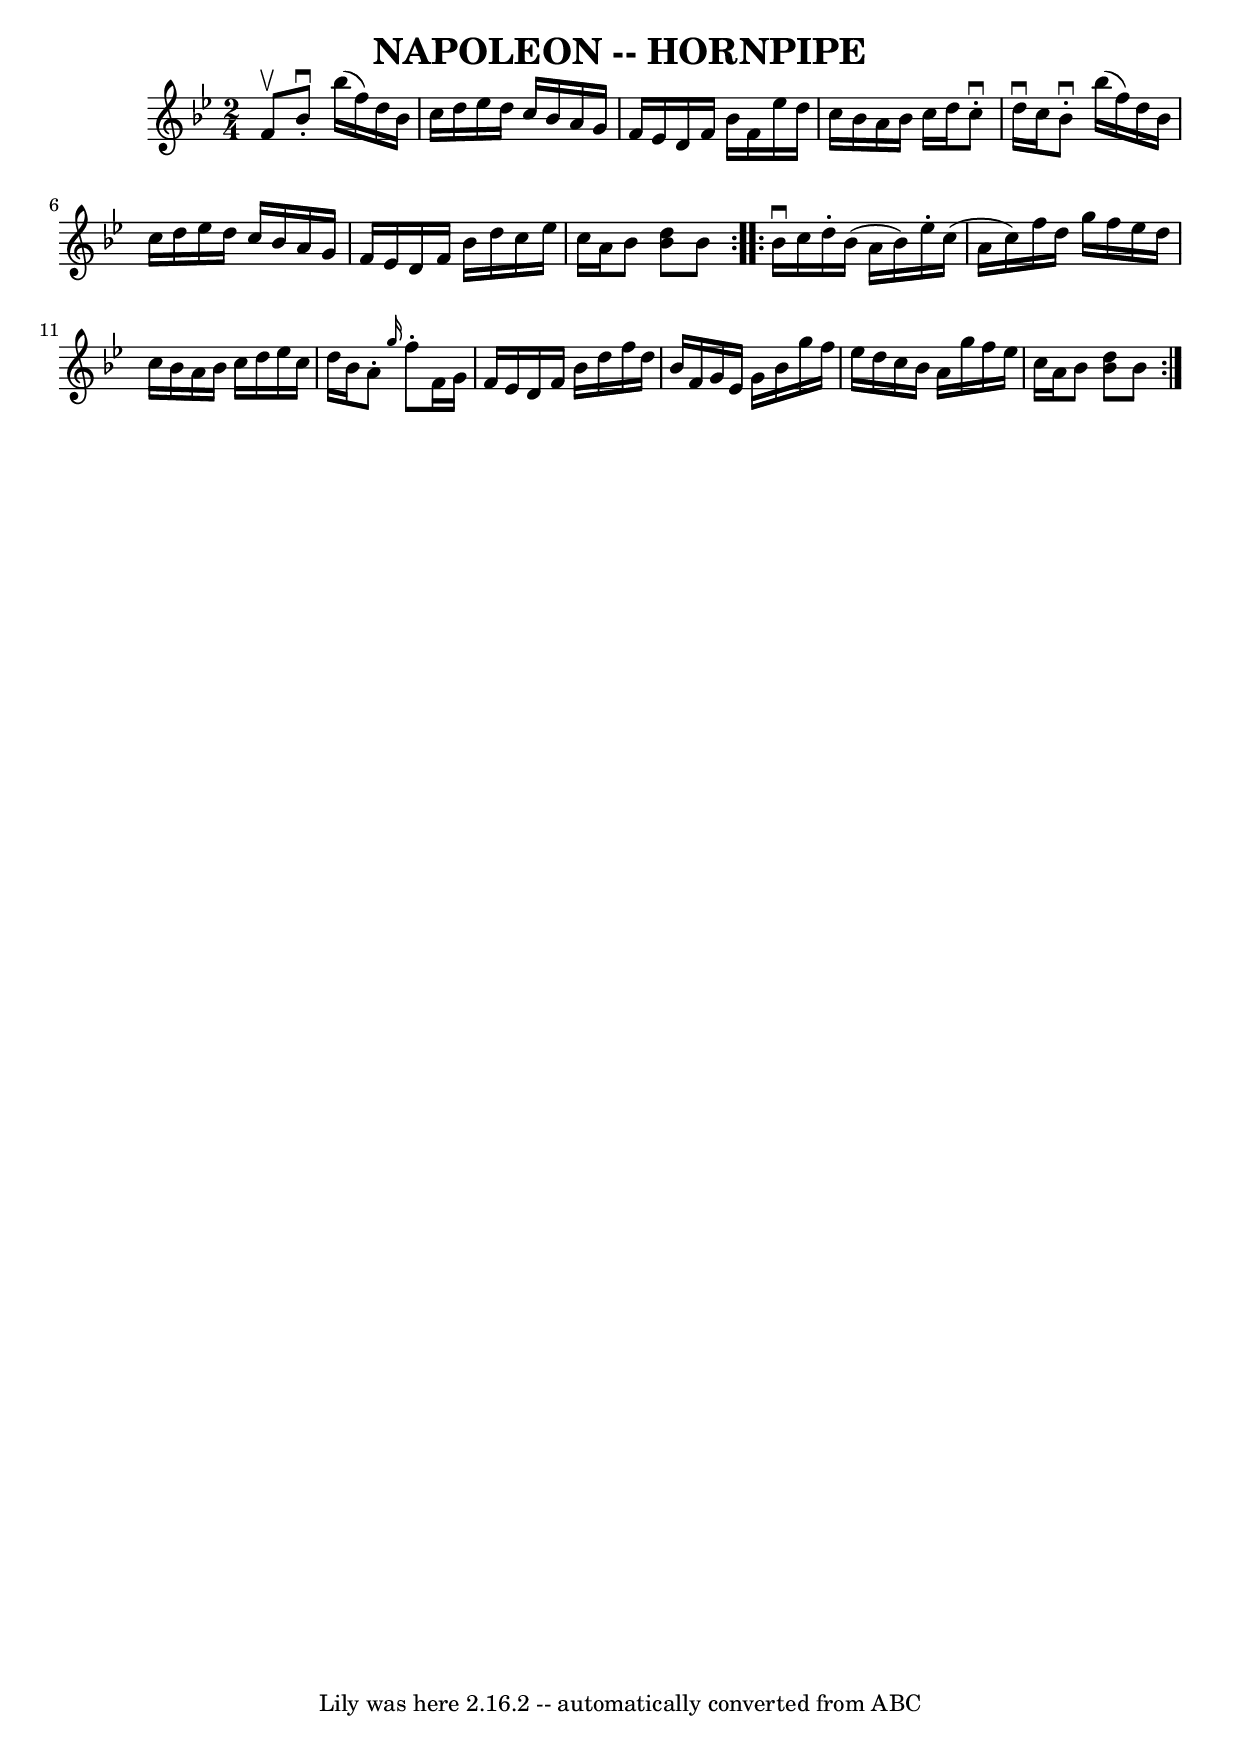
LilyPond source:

\version "2.16.2"
\include "Mammoth.ily"
\header {
  %% book = "Cole's 1000 Fiddle Tunes"
  crossRefNumber = "1"
  footnotes = ""
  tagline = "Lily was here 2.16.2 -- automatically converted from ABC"
  title = "NAPOLEON -- HORNPIPE"

}
voicedefault =  {



  \repeat volta 2 {

    \time 2/4 
    \key bes \major f'8^\upbow       |
    bes'8^\downbow-.   
    bes''16 (f''16) d''16 bes'16 c''16 d''16    |
    ees''16 
    d''16 c''16 bes'16 a'16 g'16 f'16 ees'16    |
    
    d'16 f'16 bes'16 f'16 ees''16 d''16 c''16 bes'16    
    |
    a'16 bes'16 c''16 d''16 c''8^\downbow-. d''16 ^\downbow c''16    |
    |
    bes'8^\downbow-. bes''16 (
    f''16) d''16 bes'16 c''16 d''16    |
    ees''16 d''16    
    c''16 bes'16 a'16 g'16 f'16 ees'16    |
    d'16 f'16    
    bes'16 d''16 c''16 ees''16 c''16 a'16    |
    bes'8  <<   
      d''8 bes'8   >> bes'8    
  }     
  \repeat volta 2 {
    bes'16^\downbow c''16  
    |
    d''16 -. bes'16 (a'16 bes'16) ees''16 -. c''16 
    (a'16 c''16)   |
    f''16 d''16 g''16 f''16 ees''16  
    d''16 c''16 bes'16    |
    a'16 bes'16 c''16 d''16    
    ees''16 c''16 d''16 bes'16    |
    a'8 -. \grace { g''16  
		  }   
    f''8 -. f'16 g'16 f'16 ees'16    |
    |
    d'16    
    f'16 bes'16 d''16 f''16 d''16 bes'16 f'16    |
    g'16  
    ees'16 g'16 bes'16 g''16 f''16 ees''16 d''16    |
    
    c''16 bes'16 a'16 g''16 f''16 ees''16 c''16 a'16    
    |
    bes'8  << d''8 bes'8   >> bes'8    
  }   

}

\score{
  <<

    \context Staff="default"
    {
      \voicedefault 
      
    }

  >>
  \layout {
    
  }
  \midi {
  }

}
